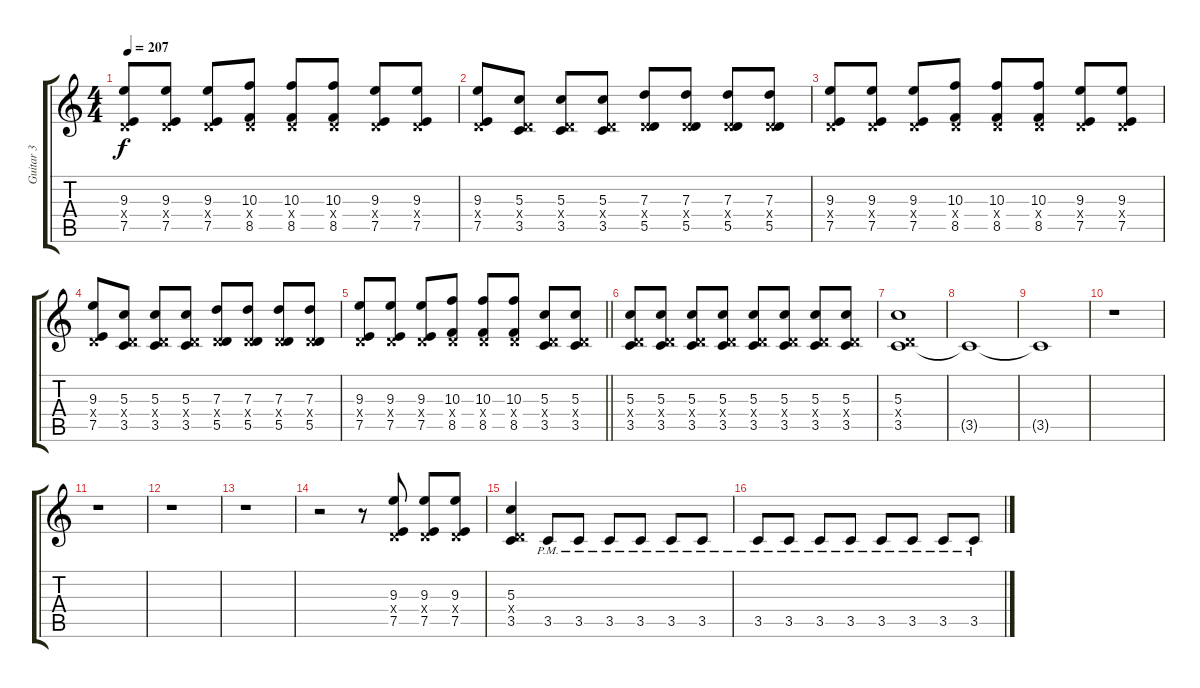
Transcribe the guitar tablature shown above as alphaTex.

\track ("Guitar 3" "Guitar 3") {instrument distortionguitar}
\staff {score tabs}
\tuning (E4 B3 G3 D3 A2 E2) {hide}
\ts (4 4)
\tempo 207
\clef g2
\ks c
(9.3 0.4{x} 7.5).8{dy f} (9.3 0.4{x} 7.5).8 (9.3 0.4{x} 7.5).8 (10.3 0.4{x} 8.5).8 (10.3 0.4{x} 8.5).8 (10.3 0.4{x} 8.5).8 (9.3 0.4{x} 7.5).8 (9.3 0.4{x} 7.5).8 |
(9.3 0.4{x} 7.5).8 (5.3 0.4{x} 3.5).8 (5.3 0.4{x} 3.5).8 (5.3 0.4{x} 3.5).8 (7.3 0.4{x} 5.5).8 (7.3 0.4{x} 5.5).8 (7.3 0.4{x} 5.5).8 (7.3 0.4{x} 5.5).8 |
(9.3 0.4{x} 7.5).8 (9.3 0.4{x} 7.5).8 (9.3 0.4{x} 7.5).8 (10.3 0.4{x} 8.5).8 (10.3 0.4{x} 8.5).8 (10.3 0.4{x} 8.5).8 (9.3 0.4{x} 7.5).8 (9.3 0.4{x} 7.5).8 |
(9.3 0.4{x} 7.5).8 (5.3 0.4{x} 3.5).8 (5.3 0.4{x} 3.5).8 (5.3 0.4{x} 3.5).8 (7.3 0.4{x} 5.5).8 (7.3 0.4{x} 5.5).8 (7.3 0.4{x} 5.5).8 (7.3 0.4{x} 5.5).8 |
\barLineRight lightlight
(9.3 0.4{x} 7.5).8 (9.3 0.4{x} 7.5).8 (9.3 0.4{x} 7.5).8 (10.3 0.4{x} 8.5).8 (10.3 0.4{x} 8.5).8 (10.3 0.4{x} 8.5).8 (5.3 0.4{x} 3.5).8 (5.3 0.4{x} 3.5).8 |
(5.3 0.4{x} 3.5).8 (5.3 0.4{x} 3.5).8 (5.3 0.4{x} 3.5).8 (5.3 0.4{x} 3.5).8 (5.3 0.4{x} 3.5).8 (5.3 0.4{x} 3.5).8 (5.3 0.4{x} 3.5).8 (5.3 0.4{x} 3.5).8 |
(5.3 0.4{x} 3.5).1 |
3.5{t}.1 |
3.5{t}.1 |
r.1 |
r.1 |
r.1 |
r.1 |
r.2 r.8 (9.3 0.4{x} 7.5).8 (9.3 0.4{x} 7.5).8 (9.3 0.4{x} 7.5).8 |
(5.3 0.4{x} 3.5).4 3.5{pm}.8 3.5{pm}.8 3.5{pm}.8 3.5{pm}.8 3.5{pm}.8 3.5{pm}.8 |
3.5{pm}.8 3.5{pm}.8 3.5{pm}.8 3.5{pm}.8 3.5{pm}.8 3.5{pm}.8 3.5{pm}.8 3.5{pm}.8
